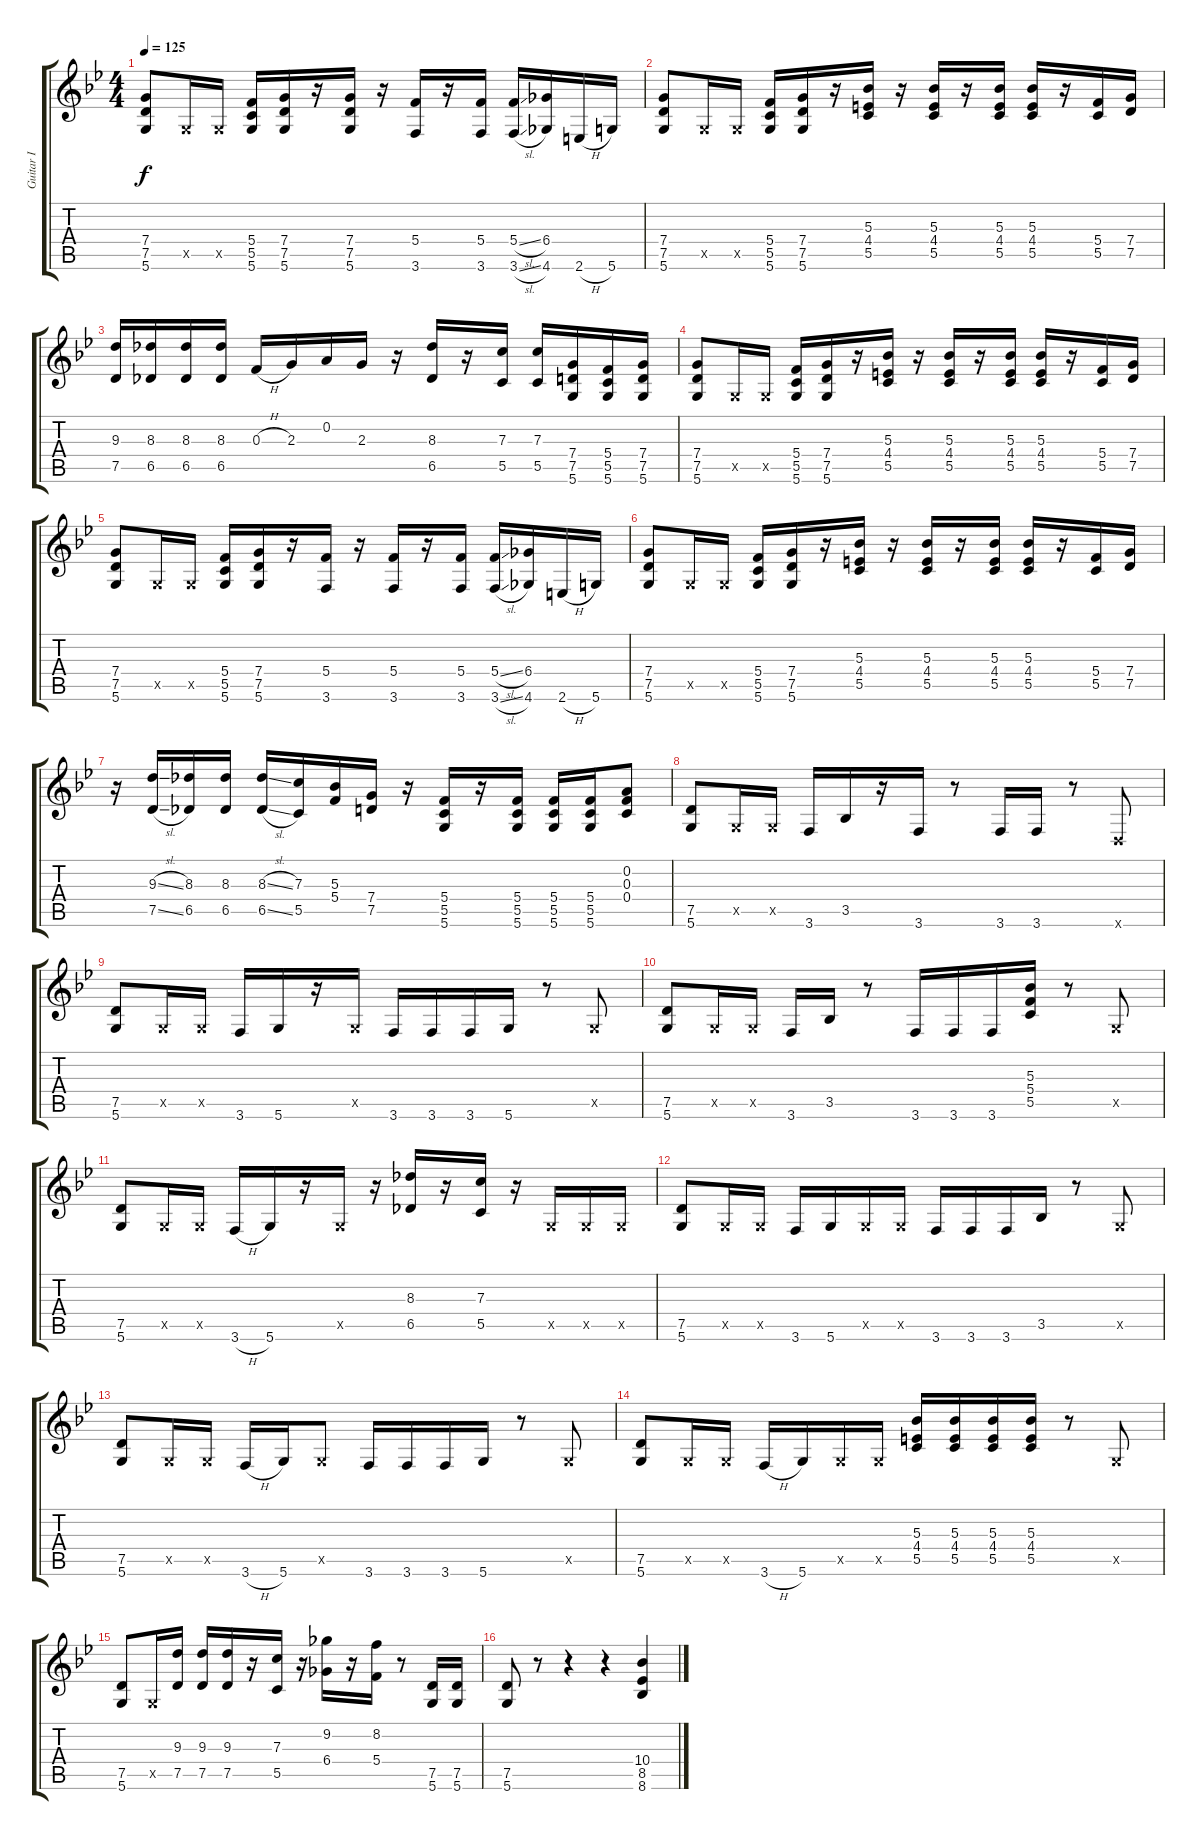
\track ("Guitar I" "Guitar I") {instrument acousticguitarsteel}
\staff {score tabs}
\tuning (D4 A3 F3 C3 G2 D2) {hide}
\ts (4 4)
\tempo 125
\clef g2
\ks bb
(7.4 7.5 5.6).8{dy f} 0.5{x}.16 0.5{x}.16 (5.4 5.5 5.6).16 (7.4 7.5 5.6).16 r.16 (7.4 7.5 5.6).16 r.16 (5.4 3.6).16 r.16 (5.4 3.6).16 (5.4{sl} 3.6{sl}).16 (6.4 4.6).16 2.6{h}.16 5.6.16 |
(7.4 7.5 5.6).8 0.5{x}.16 0.5{x}.16 (5.4 5.5 5.6).16 (7.4 7.5 5.6).16 r.16 (5.3 4.4 5.5).16 r.16 (5.3 4.4 5.5).16 r.16 (5.3 4.4 5.5).16 (5.3 4.4 5.5).16 r.16 (5.4 5.5).16 (7.4 7.5).16 |
(9.3 7.5).16{volume 13} (8.3 6.5).16 (8.3 6.5).16 (8.3 6.5).16 0.3{h}.16 2.3.16 0.2.16 2.3.16 r.16 (8.3 6.5).16 r.16 (7.3 5.5).16 (7.3 5.5).16 (7.4 7.5 5.6).16 (5.4 5.5 5.6).16 (7.4 7.5 5.6).16 |
(7.4 7.5 5.6).8 0.5{x}.16 0.5{x}.16 (5.4 5.5 5.6).16 (7.4 7.5 5.6).16 r.16 (5.3 4.4 5.5).16 r.16 (5.3 4.4 5.5).16 r.16 (5.3 4.4 5.5).16 (5.3 4.4 5.5).16 r.16 (5.4 5.5).16 (7.4 7.5).16 |
(7.4 7.5 5.6).8 0.5{x}.16 0.5{x}.16 (5.4 5.5 5.6).16 (7.4 7.5 5.6).16 r.16 (5.4 3.6).16 r.16 (5.4 3.6).16 r.16 (5.4 3.6).16 (5.4{sl} 3.6{sl}).16 (6.4 4.6).16 2.6{h}.16 5.6.16 |
(7.4 7.5 5.6).8 0.5{x}.16 0.5{x}.16 (5.4 5.5 5.6).16 (7.4 7.5 5.6).16 r.16 (5.3 4.4 5.5).16 r.16 (5.3 4.4 5.5).16 r.16 (5.3 4.4 5.5).16 (5.3 4.4 5.5).16 r.16 (5.4 5.5).16 (7.4 7.5).16 |
r.16 (9.3{sl} 7.5{sl}).16 (8.3 6.5).16 (8.3 6.5).16 (8.3{sl} 6.5{sl}).16 (7.3 5.5).16 (5.3 5.4).16 (7.4 7.5).16 r.16 (5.4 5.5 5.6).16 r.16 (5.4 5.5 5.6).16 (5.4 5.5 5.6).16 (5.4 5.5 5.6).16 (0.2 0.3 0.4).8 |
(7.5 5.6).8 0.5{x}.16 0.5{x}.16 3.6.16 3.5.16 r.16 3.6.16 r.8 3.6.16 3.6.16 r.8 0.6{x}.8 |
(7.5 5.6).8 0.5{x}.16 0.5{x}.16 3.6.16 5.6.16 r.16 0.5{x}.16 3.6.16 3.6.16 3.6.16 5.6.16 r.8 0.5{x}.8 |
(7.5 5.6).8 0.5{x}.16 0.5{x}.16 3.6.16 3.5.16 r.8 3.6.16 3.6.16 3.6.16 (5.3 5.4 5.5).16 r.8 0.5{x}.8 |
(7.5 5.6).8 0.5{x}.16 0.5{x}.16 3.6{h}.16 5.6.16 r.16 0.5{x}.16 r.16 (8.3 6.5).16 r.16 (7.3 5.5).16 r.16 0.5{x}.16 0.5{x}.16 0.5{x}.16 |
(7.5 5.6).8 0.5{x}.16 0.5{x}.16 3.6.16 5.6.16 0.5{x}.16 0.5{x}.16 3.6.16 3.6.16 3.6.16 3.5.16 r.8 0.5{x}.8 |
(7.5 5.6).8 0.5{x}.16 0.5{x}.16 3.6{h}.16 5.6.16 0.5{x}.8 3.6.16 3.6.16 3.6.16 5.6.16 r.8 0.5{x}.8 |
(7.5 5.6).8 0.5{x}.16 0.5{x}.16 3.6{h}.16 5.6.16 0.5{x}.16 0.5{x}.16 (5.3 4.4 5.5).16 (5.3 4.4 5.5).16 (5.3 4.4 5.5).16 (5.3 4.4 5.5).16 r.8 0.5{x}.8 |
(7.5 5.6).8 0.5{x}.16 (9.3 7.5).16 (9.3 7.5).16 (9.3 7.5).16 r.16 (7.3 5.5).16 r.16 (9.2 6.4).16 r.16 (8.2 5.4).16 r.8 (7.5 5.6).16 (7.5 5.6).16 |
(7.5 5.6).8{volume 8} r.8 r.4 r.4 (10.4 8.5 8.6).4
